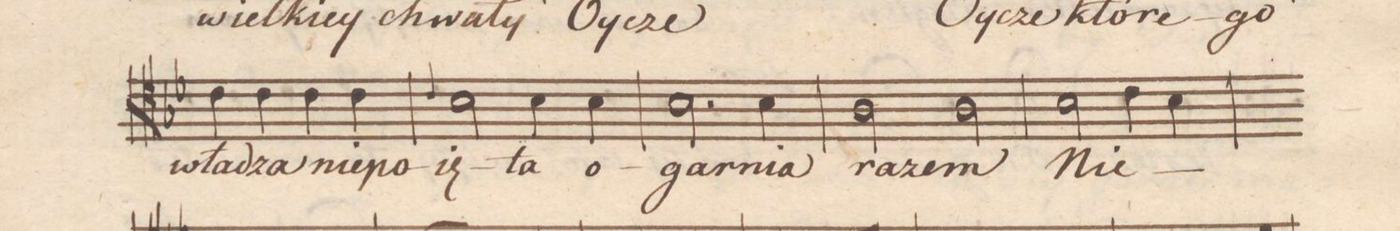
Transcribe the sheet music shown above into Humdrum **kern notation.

**kern	**text	**dynam
*I"Tenore	*	*
*clefC4	*	*
*k[b-e-]	*	*
*met(c)	*	*
*M4/4	*	*
4c\	wła-	.
4c\	-dza	.
4c\	nie-	.
4c\	-po-	.
=38	=38	=38
4qqc/	.	.
2B-\	-ię-	.
4B-\	-ta	.
4B-\	o-	.
=39	=39	=39
2.B-\	-gar-	.
4B-\	-nia	.
=40	=40	=40
2A\	ra-	.
2A\	-zem	.
=41	=41	=41
2B-\	Nie-	.
4c\	.	.
4B-\	.	.
=42	=42	=42
*-	*-	*-
